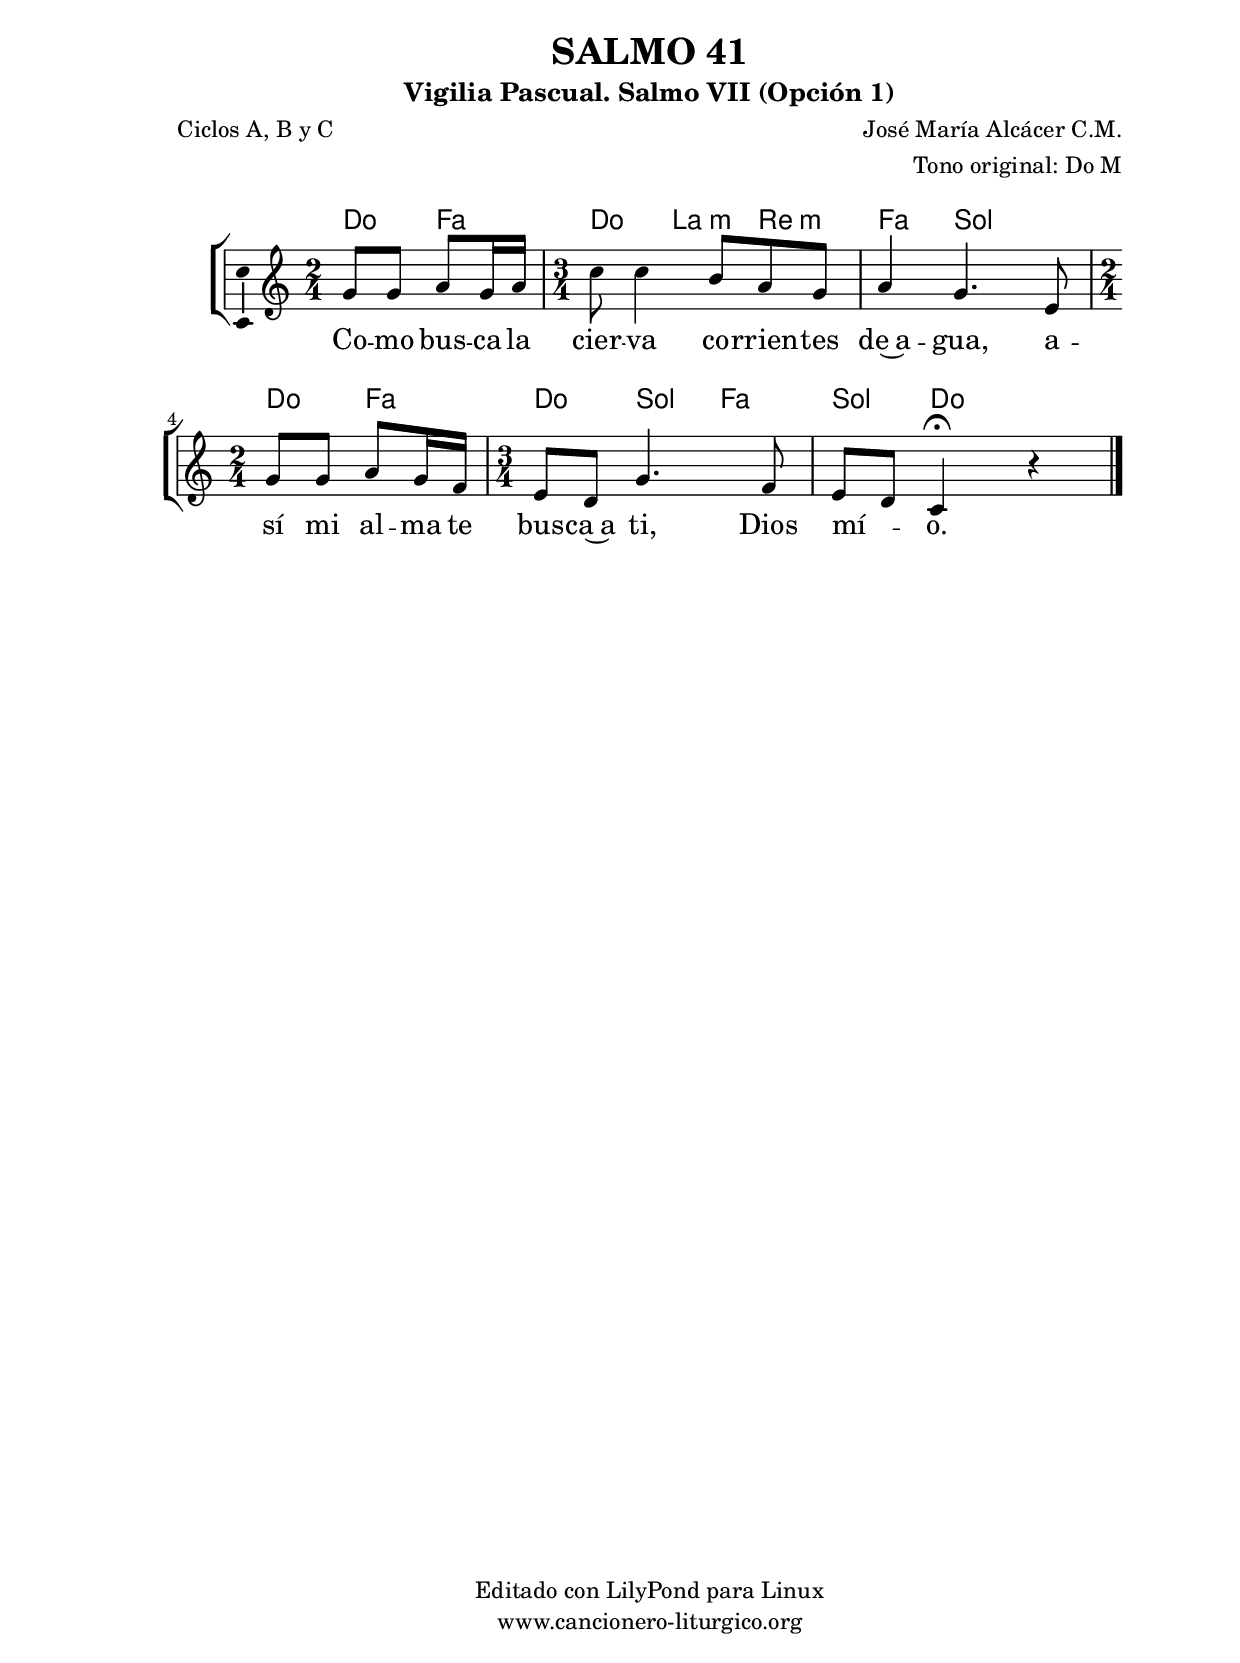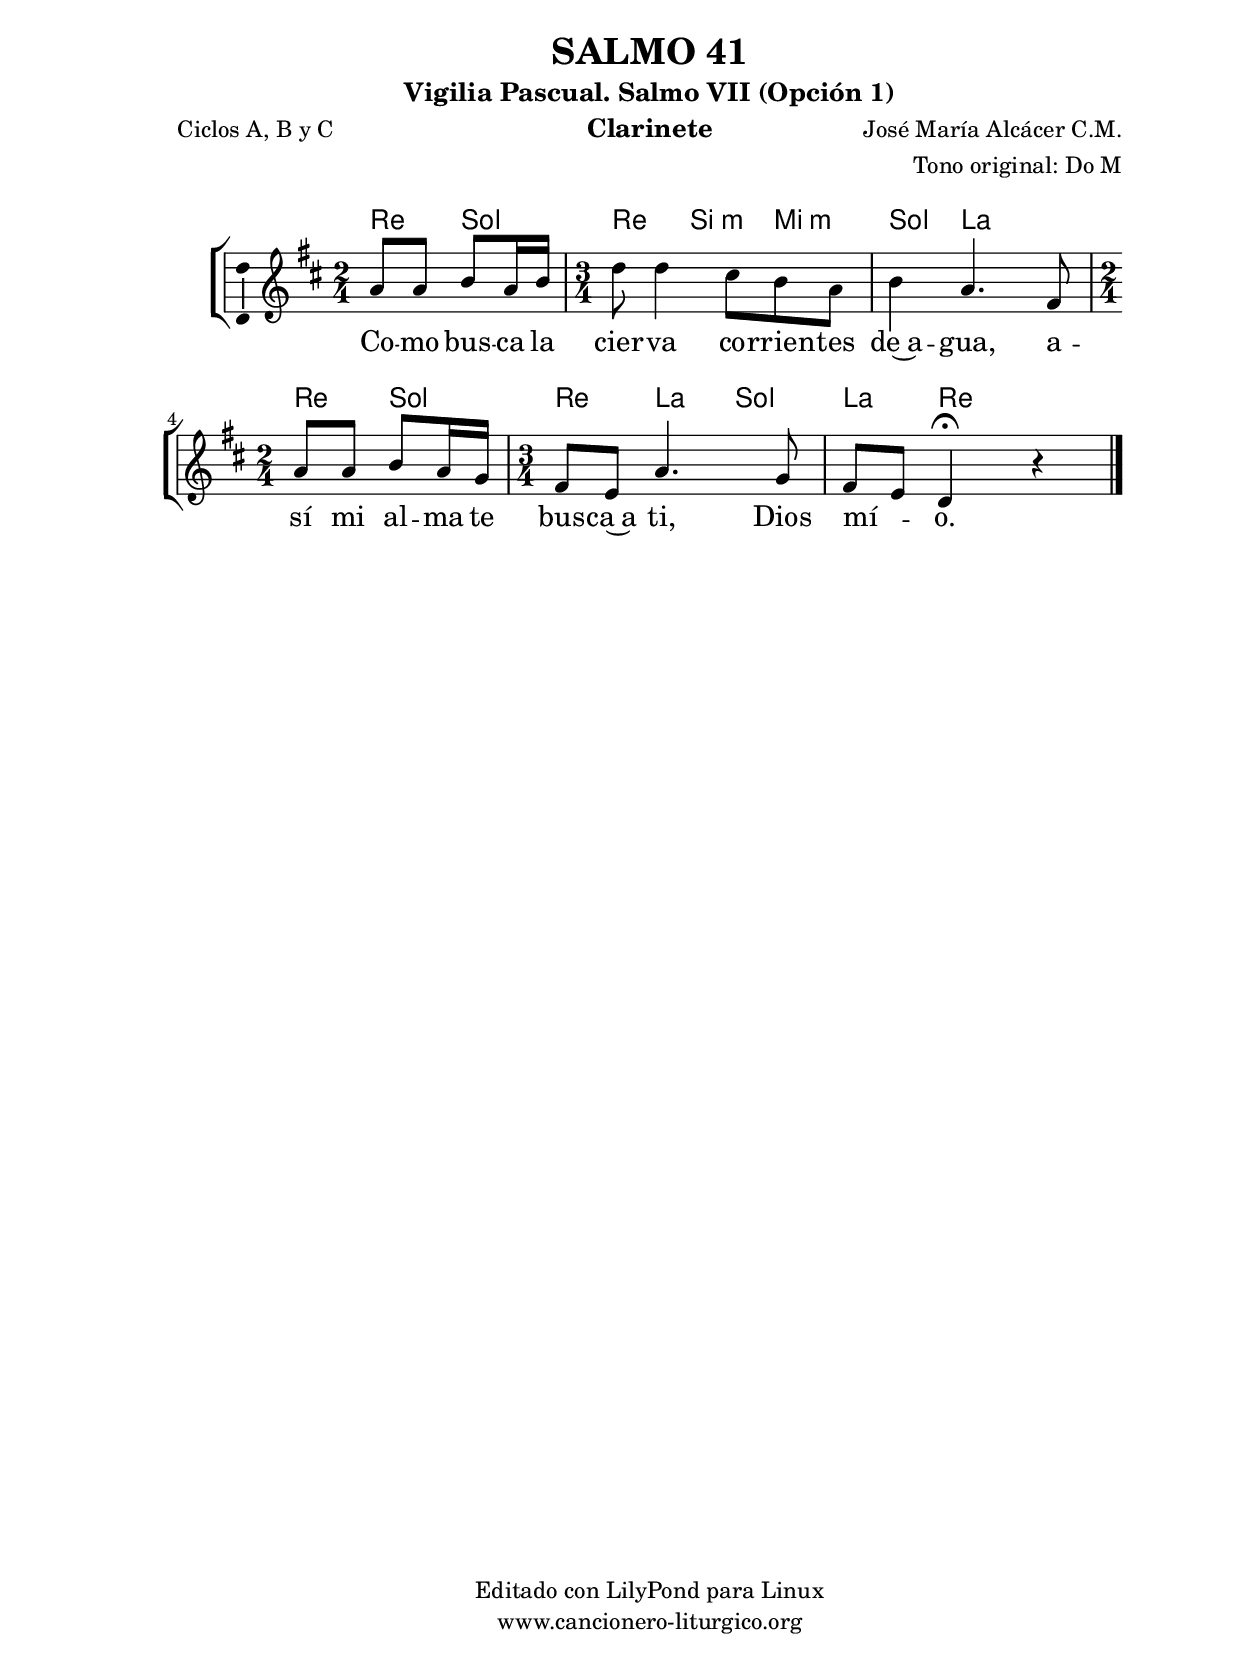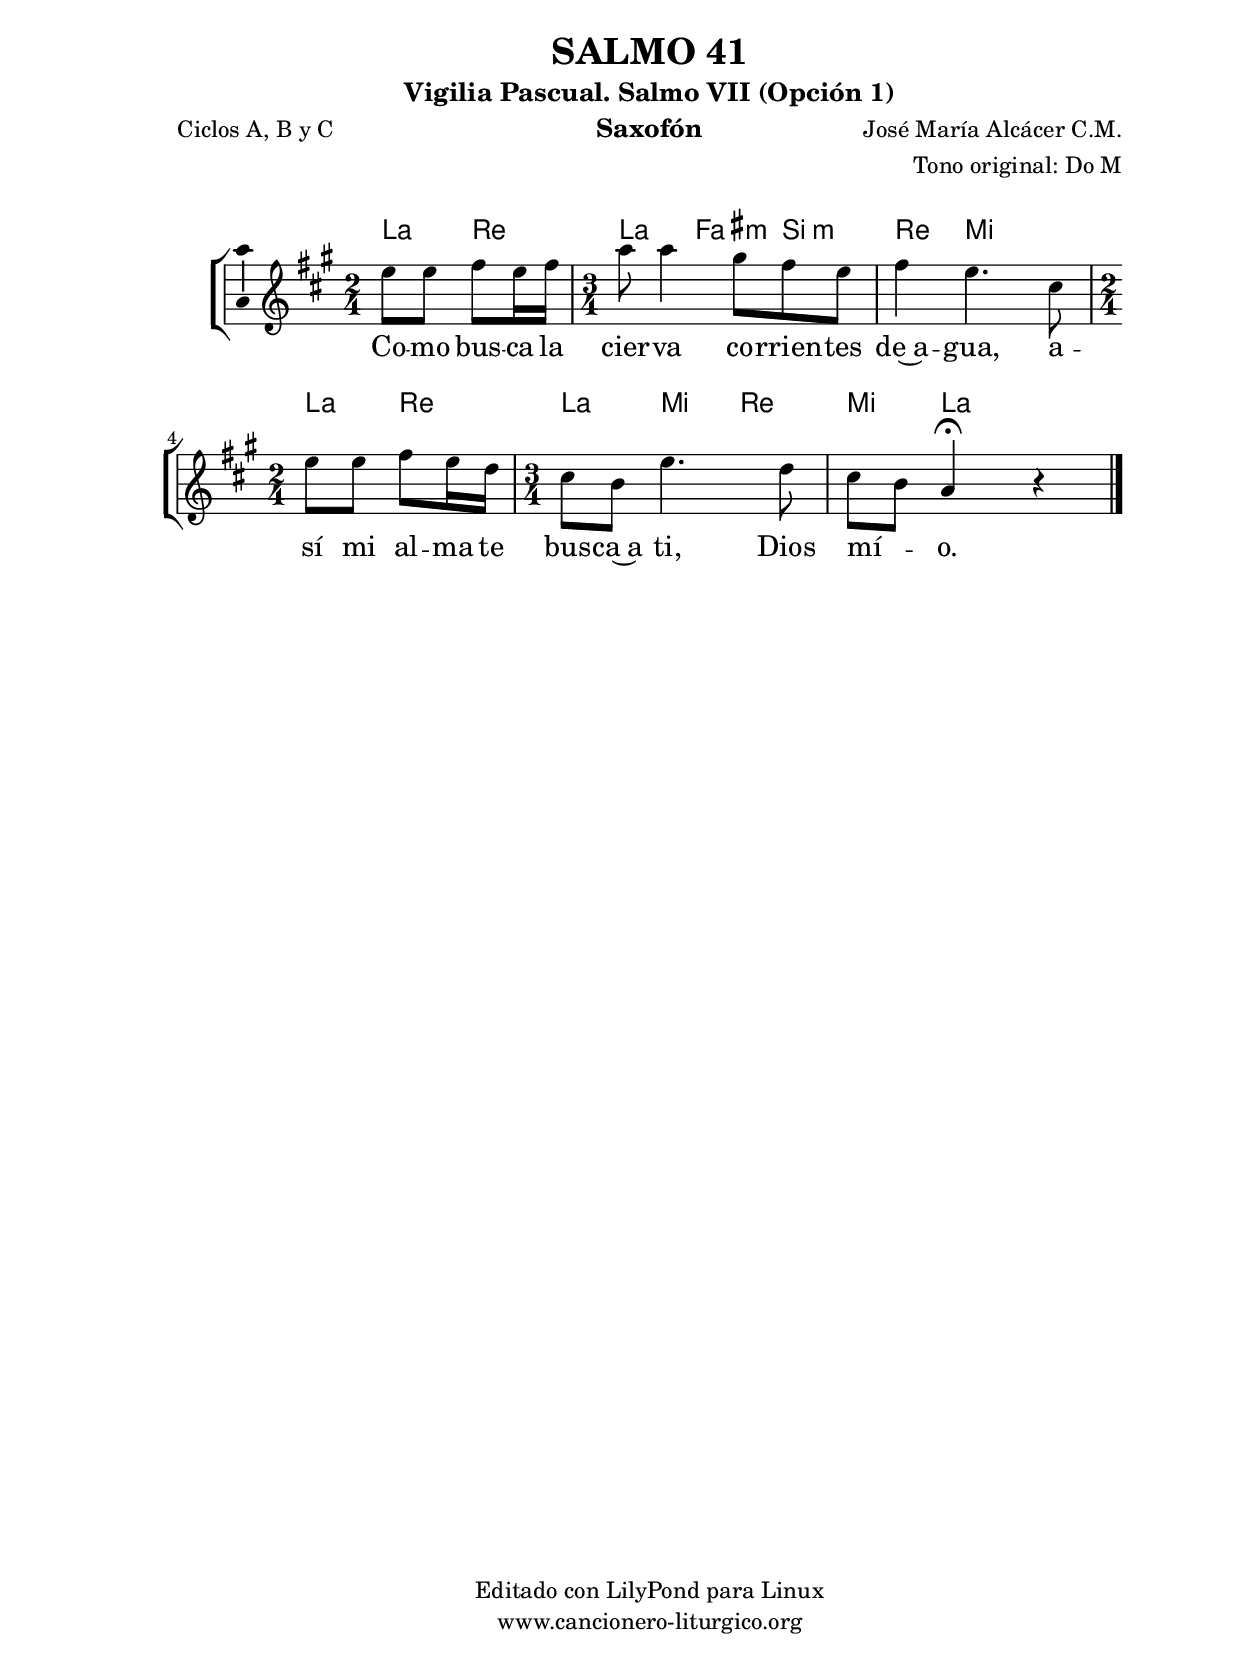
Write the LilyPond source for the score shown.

%
%para convertir .midi en .wav:
%timidity filename.midi -Ow -o finename.wav
%
%
%Para convertir de .wav a .mp3:
%lame -h -m j filename.wav
%
%
%para escuchar el midi:
%timidity nombrefichero.midi
%


%versión de lilypond para la que se ha escrito esta partitura:
\version "2.16.0"

	%Tamaño papel
	#(set-default-paper-size "a4")
	%Tamaño partitura
	#(set-global-staff-size 20)
	%No responde al pulsar sobre una nota
	#(ly:set-option 'point-and-click #f)

%parámetros del encabezamiento:
\header {
	title = "SALMO 41"
	subtitle = "Vigilia Pascual. Salmo VII (Opción 1)"
	composer = "José María Alcácer C.M."
	poet = "Ciclos A, B y C"
	meter = ""
	arranger = "Tono original: Do M"
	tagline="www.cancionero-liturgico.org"
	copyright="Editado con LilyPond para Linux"
	tiempo = "Pascua"
	usos = "Salmo"
	letra = "Como busca la cierva corrientes de agua, así mi alma te busca a ti, Dios mío."
	}

%parámetros asociados al papel:
\paper  {
	oddHeaderMarkup = \markup {\fill-line { \on-the-fly #not-first-page \fromproperty #'header:title \on-the-fly #not-first-page \fromproperty #'header:composer }}
	evenHeaderMarkup = \markup {\fill-line { \fromproperty #'header:composer \fromproperty #'header:title }}
	#(set-paper-size "a4")
	print-page-number = ##f
	first-page-number = 1
	print-first-page-number = ##f
%	head-separation = 3.0 \cm
	top-margin = 2.0 \cm
	bottom-margin = 0.5\cm
%%%	bottom-margin = -1.0\cm
	left-margin = 3.0 \cm
	line-width = 16.0 \cm 
	indent = 8\mm
	interscoreline = 2.\mm
	between-system-space = 15\mm
%	para que las partituras no llenen la hoja:
	ragged-bottom = ##t
%	idem para la última hoja:
	ragged-last-bottom = ##f
%	para que las partituras llenen el ancho del papel:
	ragged-last = ##f
	after-title-space = 2.5 \cm
%page-count=1
%system-count=8

	%Flexible Vertical Spacing
%	markup-markup-spacing =
%	#'((basic-distance . 15) (minimum-distance . 15) (padding . 3))
	markup-system-spacing =
	#'((basic-distance . 15) (minimum-distance . 15) (padding . 3))
	system-system-spacing =
	#'((basic-distance . 15) (minimum-distance . 15) (padding . 3))
	score-system-spacing =
	#'((basic-distance . 15) (minimum-distance . 15) (padding . 5))
%	top-system-spacing = % header
%	#'((basic-distance . 8) (minimum-distance . 0) (padding . 3))
%	top-markup-spacing =
%	#'((basic-distance . 20) (minimum-distance . 20) (padding . 3))
	last-bottom-spacing = % footer
	#'((basic-distance . 5) (minimum-distance . 5) (padding . 3))
%	score-markup-spacing =
%	#'((basic-distance . 16) (minimum-distance . 13) (padding . 3))

	}


%parámetros que afectan a toda la partitura:
global =  {
	%clave de sol (G):
	\clef G
	%armadura:
%	\transpose c a
	\key c \major
	\tempo 4=69
	\set Score.tempoHideNote = ##t
	}


acordes = {
	\italianChords
	\chordmode {
%	\transpose c a
{

c4 f
c a:m d:m f4 g2
c4 f c g f g c

	}
	}
}

melodia = 
%\transpose c a
{
	\relative c''{

\time 2/4
g8 g a g16 a

\time 3/4
c8 c4 b8 a g
a4 g4. e8

\time 2/4
g8 g a g16 f

\time 3/4
e8 d g4. f8
e8 d c4 \fermata r4

	\bar "|."
	}
	}


texto = \lyricmode {
Co -- mo bus -- ca la cier -- va co -- rrien -- tes de~a -- gua,
a -- sí mi al -- ma te bus -- ca~a ti, Dios mí -- _ o.
	}


acordesStaff = \context ChordNames = acordesStaff <<
	\set chordChanges = ##t
	\acordes
	>>


vozStaff = \context Voice = vozStaff
\with {\consists "Ambitus_engraver"}
<<
%	\set Staff.instrumentName = ""
%	\set Staff.shortInstrumentName = ""
%	\set Staff.midiInstrument = #"clarinet"
%	\set Staff.midiInstrument = #"cello"
%	\set Staff.midiInstrument = #"flute"
	\set Staff.midiInstrument = #"electric guitar (jazz)"
%	\set Staff.midiInstrument = #"english horn"
%	\set Staff.midiInstrument = #"violin"
%	\set Staff.midiInstrument = #"glockenspiel"
	\set Staff.midiMinimumVolume = #0.7
	\set Staff.midiMaximumVolume = #0.9
	\global
	\melodia
	>>


textoStaff = \context Lyrics = textoStaff <<
	\lyricsto vozStaff \texto
	>>

\book {
	\score {
		\context ChoirStaff {
			\override StaffGroup.SystemStartBracket #'collapse-height = #1
			\override Score.SystemStartBar #'collapse-height = #1
			<<
			\acordesStaff
			\vozStaff
			\textoStaff
			>>
			}
		\layout {
	    		\context {
				\Lyrics
				\override LyricText #'font-size = #2
				}
	   		 \context {
				\Score
				%fontSize = #3
				\override StaffSymbol #'staff-space = #(magstep +3)
				%\override Beam #'thickness = #0.55
				%\override SpacingSpanner #'spacing-increment = #1.0
				%\override Slur #'height-limit = #1.5
				}
			}
		}
	\score {
		\unfoldRepeats
		\context ChoirStaff {
			<<
			\acordesStaff
			\vozStaff
			>>
			}
		\midi {
	  		\context {
	  			\Score
				tempoWholesPerMinute = #(ly:make-moment 70 4)
				}
			}
		}
	}

%Partitura para clarinete
#(define output-suffix "C")
\book {
	\header{
		instrument = "Clarinete"
		}
	\score {
		\context ChoirStaff {
			\override StaffGroup.SystemStartBracket #'collapse-height = #1
			\override Score.SystemStartBar #'collapse-height = #1
\transpose c d
			<<
			\acordesStaff
			\vozStaff
			\textoStaff
			>>
			}
		\layout {
	    		\context {
				\Lyrics
				\override LyricText #'font-size = #2
				}
	   		 \context {
				\Score
				%fontSize = #3
				\override StaffSymbol #'staff-space = #(magstep +3)
				%\override Beam #'thickness = #0.55
				%\override SpacingSpanner #'spacing-increment = #1.0
				%\override Slur #'height-limit = #1.5
				}
			}
		}
	}

%Partitura para saxofón
#(define output-suffix "S")
\book {
	\header{
		instrument = "Saxofón"
		}
	\score {
		\context ChoirStaff {
			\override StaffGroup.SystemStartBracket #'collapse-height = #1
			\override Score.SystemStartBar #'collapse-height = #1
\transpose c a
			<<
			\acordesStaff
			\vozStaff
			\textoStaff
			>>
			}
		\layout {
	    		\context {
				\Lyrics
				\override LyricText #'font-size = #2
				}
	   		 \context {
				\Score
				%fontSize = #3
				\override StaffSymbol #'staff-space = #(magstep +3)
				%\override Beam #'thickness = #0.55
				%\override SpacingSpanner #'spacing-increment = #1.0
				%\override Slur #'height-limit = #1.5
				}
			}
		}
	}

